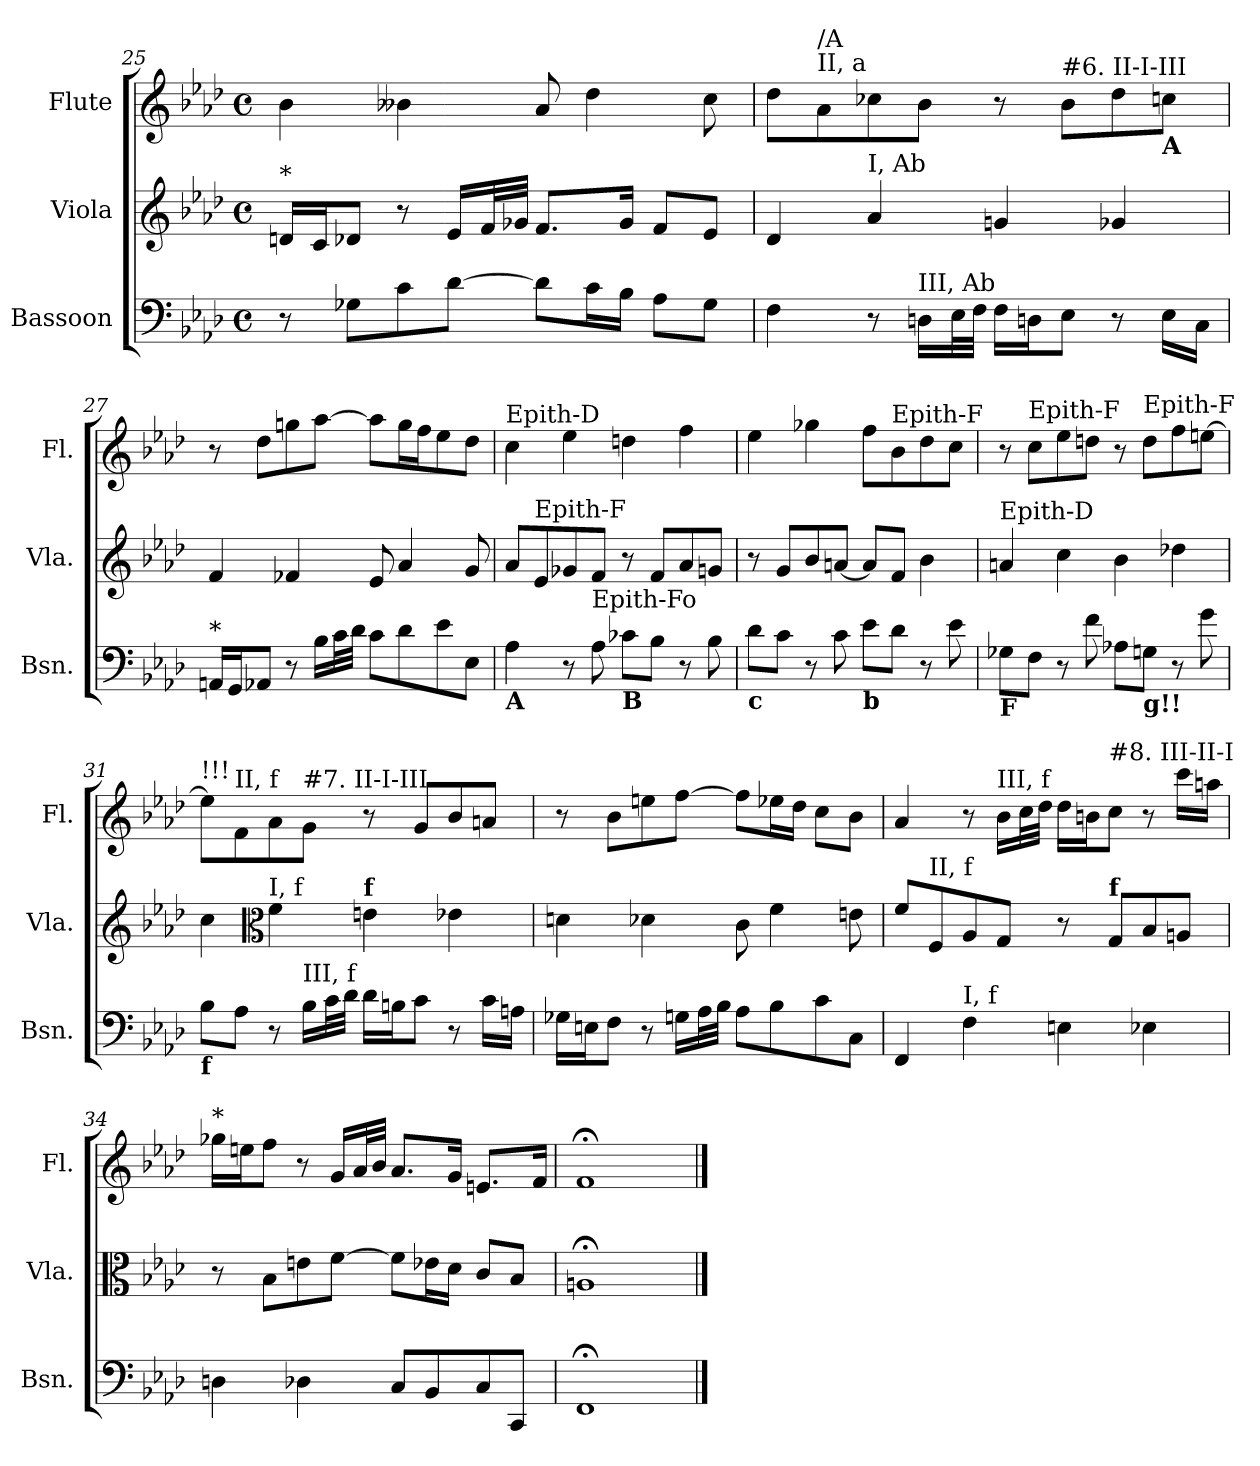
**kern	**kern	**kern
*part3	*part2	*part1
*staff3	*staff2	*staff1
*I"Bassoon	*I"Viola	*I"Flute
*I'Bsn.	*I'Vla.	*I'Fl.
*clefF4	*clefG2	*clefG2
*k[b-e-a-d-]	*k[b-e-a-d-]	*k[b-e-a-d-]
*M4/4	*M4/4	*M4/4
*met(c)	*met(c)	*met(c)
=25	=25	=25
!	!LO:TX:a:t=*	!
8r	16dn/LL	4b-\
.	16c/J	.
8G-X\L	8d-X/J	.
8c\	8r	4b--X\
[8d-\J	16e-/LL	.
.	32f/L	.
.	32g-X/JJJ	.
8d-\L]	8.f/L	8a-/
16c\L	.	4dd-\
16B-\JJ	16g-/Jk	.
8A-\L	8f/L	.
8G-\J	8e-/J	8cc\
!!LO:LB:g=z
=26	=26	=26
4F\	4d-/	8dd-\L
!	!	!LO:TX:a:t=II, a
!	!	!LO:TX:a:t=/A
.	.	8a-\
!	!LO:TX:a:t=I, Ab	!
8r	4a-/	8cc-X\
!LO:TX:a:t=III, Ab	!	!
16Dn\LL	.	8b-\J
32E-\L	.	.
32F\JJJ	.	.
16F\LL	4gn/	8r
16Dn\J	.	.
!	!	!LO:TX:t=#6. II-I-III
8E-\J	.	8b-\L
8r	4g-X/	8dd-\
!	!	!LO:TX:b:B:t=A
16E-\LL	.	8ccn\J
16C\JJ	.	.
=27	=27	=27
!LO:TX:a:t=*	!	!
16AAn/LL	4f/	8r
16GG/J	.	.
8AA-X/J	.	8dd-\L
8r	4f-X/	8ggn\
16B-\LL	.	[8aa-\J
32c\L	.	.
32d-\JJJ	.	.
8c\L	8e-/	8aa-\L]
8d-\	4a-/	16gg\L
.	.	16ff\J
8e-\	.	8ee-\
8E-\J	8g/	8dd-\J
=28	=28	=28
!	!	!LO:TX:a:t=Epith-D
!LO:TX:b:B:t=A	!	!
4A-\	8a-/L	4cc\
!	!LO:TX:a:t=Epith-F	!
.	8e-/	.
8r	8g-X/	4ee-\
!LO:TX:a:t=Epith-Fo	!	!
8A-\	8f/J	.
!LO:TX:b:B:t=B	!	!
8c-X\L	8r	4ddn\
8B-\J	8f/L	.
8r	8a-/	4ff\
8B-\	8gn/J	.
!!LO:PB:g=z
=29	=29	=29
!LO:TX:b:B:t=c	!	!
8d-\L	8r	4ee-\
8c\J	8g/L	.
8r	8b-/	4gg-X\
8c\	[8an/J	.
!LO:TX:b:B:t=b	!	!
8e-\L	8a/L]	8ff\L
!	!	!LO:TX:a:t=Epith-F
8d-\J	8f/J	8b-\
8r	4b-\	8dd-\
8e-\	.	8cc\J
=30	=30	=30
!	!LO:TX:a:t=Epith-D	!
!LO:TX:b:B:t=F	!	!
8G-X\L	4an/	8r
!	!	!LO:TX:a:t=Epith-F
8F\J	.	8cc\L
8r	4cc\	8ee-\
8f\	.	8ddn\J
8A-X\L	4b-\	8r
!	!	!LO:TX:a:t=Epith-F
!LO:TX:b:B:t=g!!	!	!
8Gn\J	.	8dd\L
8r	4dd-X\	8ff\
8g\	.	[8een\J
=31	=31	=31
!	!	!LO:TX:a:t=!!!
!LO:TX:b:B:t=f	!	!
8B-\L	4cc\	8ee\L]
!	!	!LO:TX:a:t=II, f
8A-\J	.	8f\
*	*clefC3	*
!	!LO:TX:a:t=I, f	!
8r	4f\	8a-\
!	!	!LO:TX:a:t=#7. II-I-III
!LO:TX:a:t=III, f	!	!
16B-\LL	.	8g\J
32c\L	.	.
32d-\JJJ	.	.
!	!LO:TX:a:B:t=f	!
16d-\LL	4en\	8r
16Bn\J	.	.
8c\J	.	8g/L
8r	4e-X\	8b-/
16c\LL	.	8an/J
16An\JJ	.	.
!!LO:LB:g=z
=32	=32	=32
16G-X\LL	4dn\	8r
16En\J	.	.
8F\J	.	8b-\L
8r	4d-X\	8een\
16Gn\LL	.	[8ff\J
32A-\L	.	.
32B-\JJJ	.	.
8A-\L	8c\	8ff\L]
8B-\	4f\	16ee-X\L
.	.	16dd-\JJ
8c\	.	8cc\L
8C\J	8en\	8b-\J
=33	=33	=33
4FF/	8f/L	4a-/
!	!LO:TX:a:t=II, f	!
.	8F/	.
!LO:TX:a:t=I, f	!	!
4F\	8A-/	8r
!	!	!LO:TX:a:t=III, f
.	8G/J	16b-\LL
.	.	32cc\L
.	.	32dd-\JJJ
4En\	8r	16dd-\LL
.	.	16bn\J
!	!	!LO:TX:a:t=#8. III-II-I
!	!LO:TX:a:B:t=f	!
.	8G/L	8cc\J
4E-X\	8B-/	8r
.	8An/J	16ccc\LL
.	.	16aan\JJ
=34	=34	=34
!	!	!LO:TX:a:t=*
4Dn\	8r	16gg-X\LL
.	.	16een\J
.	8B-\L	8ff\J
4D-X\	8en\	8r
*	*	*MM40
.	[8f\J	16g/LL
.	.	32a-/L
.	.	32b-/JJJ
*	*	*MM35
8C/L	8f\L]	8.a-/L
8BB-/	16e-X\L	.
.	16d-\JJ	16g/Jk
*	*	*MM30
8C/	8c/L	8.en/L
8CC/J	8B-/J	.
.	.	16f/Jk
=35	=35	=35
*	*	*MM45
1FF;<	1An;<	1f;<
==	==	==
*-	*-	*-
